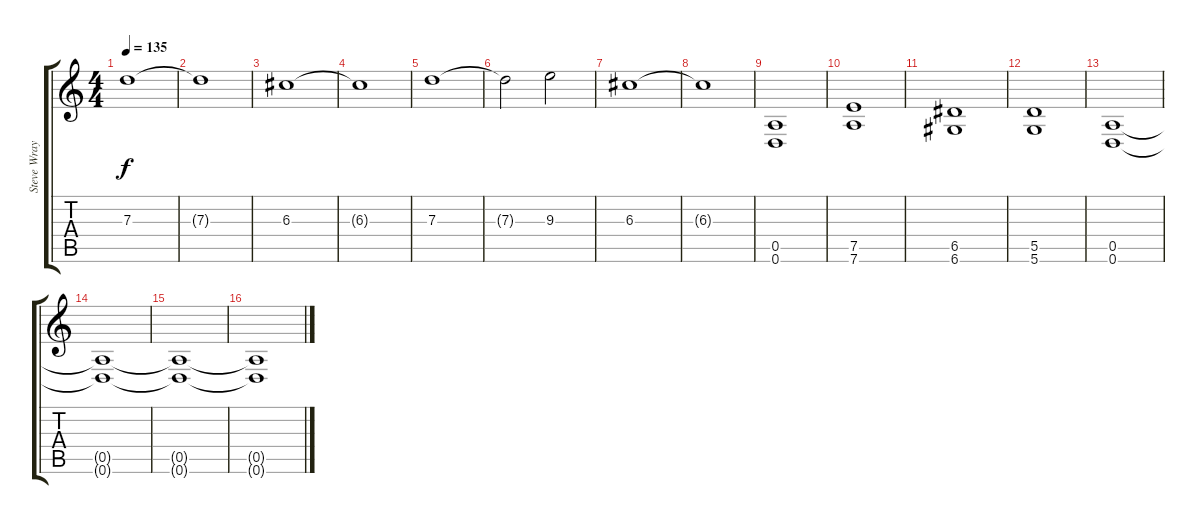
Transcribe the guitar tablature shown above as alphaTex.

\track ("Steve Wray" "Steve Wray") {instrument distortionguitar}
\staff {score tabs}
\tuning (E4 B3 G3 D3 A2 D2) {hide}
\ts (4 4)
\tempo 135
\clef g2
\ks c
7.3.1{dy f volume 8 instrument distortionguitar} |
7.3{t}.1 |
6.3.1 |
6.3{t}.1 |
7.3.1{volume 8 instrument distortionguitar} |
7.3{t}.2 9.3.2 |
6.3.1 |
6.3{t}.1 |
(0.5 0.6).1 |
(7.5 7.6).1 |
(6.5 6.6).1 |
(5.5 5.6).1 |
(0.5 0.6).1 |
(0.5{t} 0.6{t}).1 |
(0.5{t} 0.6{t}).1 |
(0.5{t} 0.6{t}).1
